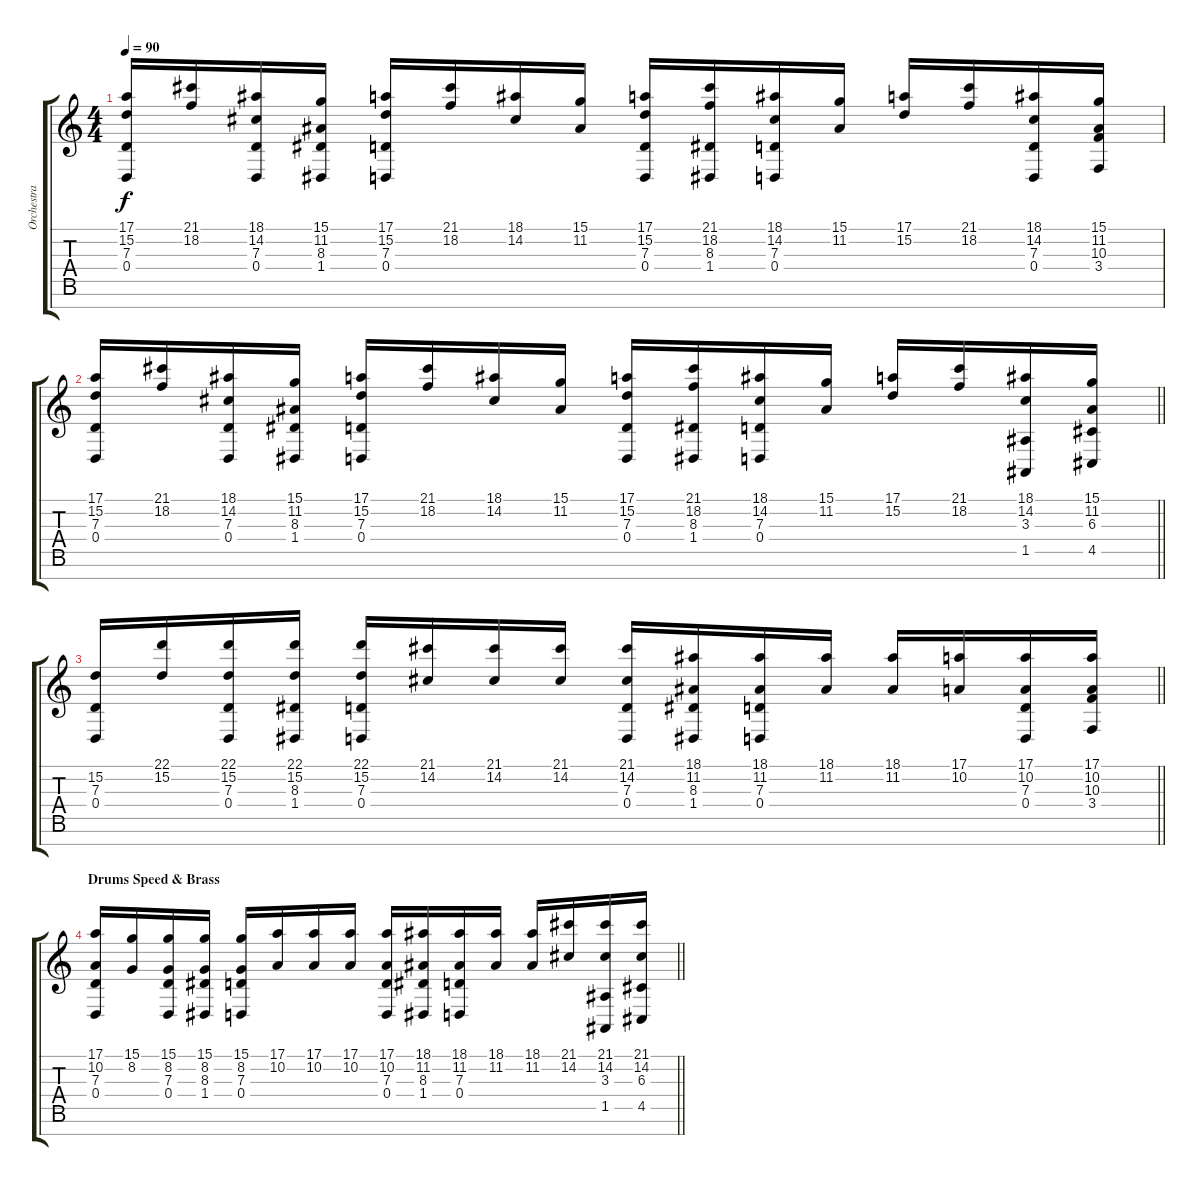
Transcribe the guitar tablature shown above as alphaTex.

\track ("Orchestra - Strings" "Orchestra ") {instrument stringensemble1}
\staff {score tabs}
\tuning (E4 B3 G3 D3 A2 E2 B1) {hide}
\ts (4 4)
\tempo 90
\clef g2
\ks c
(17.1 15.2 7.3 0.4).16{dy f} (21.1 18.2).16 (18.1 14.2 7.3 0.4).16 (15.1 11.2 8.3 1.4).16 (17.1 15.2 7.3 0.4).16 (21.1 18.2).16 (18.1 14.2).16 (15.1 11.2).16 (17.1 15.2 7.3 0.4).16 (21.1 18.2 8.3 1.4).16 (18.1 14.2 7.3 0.4).16 (15.1 11.2).16 (17.1 15.2).16 (21.1 18.2).16 (18.1 14.2 7.3 0.4).16 (15.1 11.2 10.3 3.4).16 |
\barLineRight lightlight
(17.1 15.2 7.3 0.4).16 (21.1 18.2).16 (18.1 14.2 7.3 0.4).16 (15.1 11.2 8.3 1.4).16 (17.1 15.2 7.3 0.4).16 (21.1 18.2).16 (18.1 14.2).16 (15.1 11.2).16 (17.1 15.2 7.3 0.4).16 (21.1 18.2 8.3 1.4).16 (18.1 14.2 7.3 0.4).16 (15.1 11.2).16 (17.1 15.2).16 (21.1 18.2).16 (18.1 14.2 3.3 1.5).16 (15.1 11.2 6.3 4.5).16 |
\barLineRight lightlight
(15.2 7.3 0.4).16 (22.1 15.2).16 (22.1 15.2 7.3 0.4).16 (22.1 15.2 8.3 1.4).16 (22.1 15.2 7.3 0.4).16 (21.1 14.2).16 (21.1 14.2).16 (21.1 14.2).16 (21.1 14.2 7.3 0.4).16 (18.1 11.2 8.3 1.4).16 (18.1 11.2 7.3 0.4).16 (18.1 11.2).16 (18.1 11.2).16 (17.1 10.2).16 (17.1 10.2 7.3 0.4).16 (17.1 10.2 10.3 3.4).16 |
\section ("" "Drums Speed & Brass")
\barLineRight lightlight
(17.1 10.2 7.3 0.4).16 (15.1 8.2).16 (15.1 8.2 7.3 0.4).16 (15.1 8.2 8.3 1.4).16 (15.1 8.2 7.3 0.4).16 (17.1 10.2).16 (17.1 10.2).16 (17.1 10.2).16 (17.1 10.2 7.3 0.4).16 (18.1 11.2 8.3 1.4).16 (18.1 11.2 7.3 0.4).16 (18.1 11.2).16 (18.1 11.2).16 (21.1 14.2).16 (21.1 14.2 3.3 1.5).16 (21.1 14.2 6.3 4.5).16
